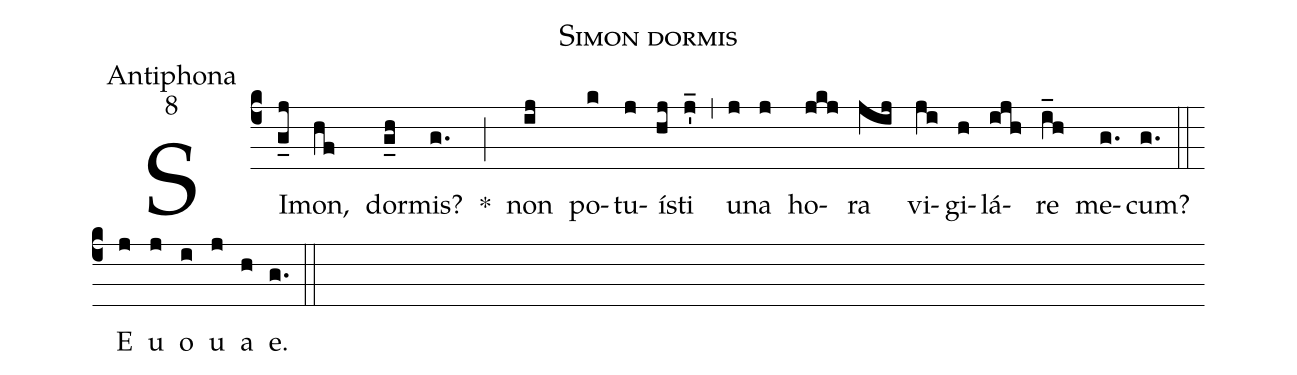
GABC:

name:Simon dormis;
office-part:Antiphona;
mode:8;
%%
(c4) SI(g_j)mon,(hf) dor(g_h)mis?(g.) *(;) non(ij) po(k)tu(j)í(hj)sti(j'_) (,) u(j)na(j) ho(jkj)ra(jij) vi(ji)gi(h)lá(ijh)re(i_h) me(g.)cum?(g.) (::) <eu>E(j) u(j) o(i) u(j) a(h) e.</eu>(g.) (::)
